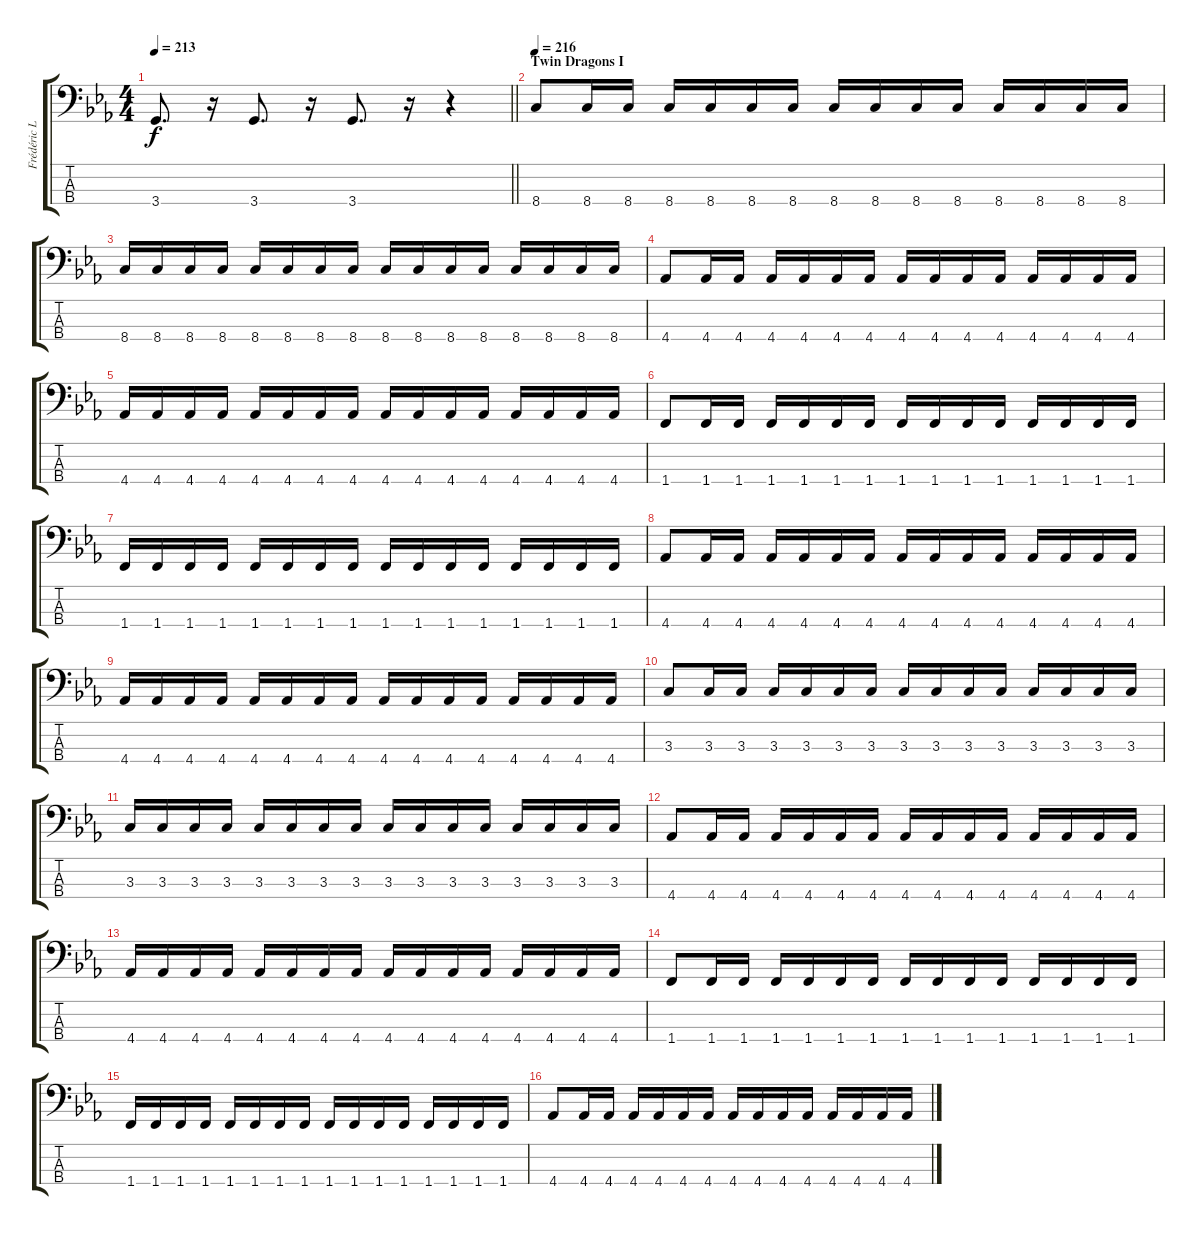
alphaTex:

\track ("Frédéric Leclercq (Bass)" "Frédéric L") {instrument electricbasspick}
\staff {score tabs}
\tuning (G2 D2 A1 E1) {hide}
\ts (4 4)
\tempo 213
\clef f4
\barLineRight lightlight
\ks eb
3.4.8{d dy f} r.16 3.4.8{d} r.16 3.4.8{d} r.16 r.4 |
\section ("" "Twin Dragons I")
\tempo 216
8.4.8 8.4.16 8.4.16 8.4.16 8.4.16 8.4.16 8.4.16 8.4.16 8.4.16 8.4.16 8.4.16 8.4.16 8.4.16 8.4.16 8.4.16 |
8.4.16 8.4.16 8.4.16 8.4.16 8.4.16 8.4.16 8.4.16 8.4.16 8.4.16 8.4.16 8.4.16 8.4.16 8.4.16 8.4.16 8.4.16 8.4.16 |
4.4.8 4.4.16 4.4.16 4.4.16 4.4.16 4.4.16 4.4.16 4.4.16 4.4.16 4.4.16 4.4.16 4.4.16 4.4.16 4.4.16 4.4.16 |
4.4.16 4.4.16 4.4.16 4.4.16 4.4.16 4.4.16 4.4.16 4.4.16 4.4.16 4.4.16 4.4.16 4.4.16 4.4.16 4.4.16 4.4.16 4.4.16 |
1.4.8 1.4.16 1.4.16 1.4.16 1.4.16 1.4.16 1.4.16 1.4.16 1.4.16 1.4.16 1.4.16 1.4.16 1.4.16 1.4.16 1.4.16 |
1.4.16 1.4.16 1.4.16 1.4.16 1.4.16 1.4.16 1.4.16 1.4.16 1.4.16 1.4.16 1.4.16 1.4.16 1.4.16 1.4.16 1.4.16 1.4.16 |
4.4.8 4.4.16 4.4.16 4.4.16 4.4.16 4.4.16 4.4.16 4.4.16 4.4.16 4.4.16 4.4.16 4.4.16 4.4.16 4.4.16 4.4.16 |
4.4.16 4.4.16 4.4.16 4.4.16 4.4.16 4.4.16 4.4.16 4.4.16 4.4.16 4.4.16 4.4.16 4.4.16 4.4.16 4.4.16 4.4.16 4.4.16 |
3.3.8 3.3.16 3.3.16 3.3.16 3.3.16 3.3.16 3.3.16 3.3.16 3.3.16 3.3.16 3.3.16 3.3.16 3.3.16 3.3.16 3.3.16 |
3.3.16 3.3.16 3.3.16 3.3.16 3.3.16 3.3.16 3.3.16 3.3.16 3.3.16 3.3.16 3.3.16 3.3.16 3.3.16 3.3.16 3.3.16 3.3.16 |
4.4.8 4.4.16 4.4.16 4.4.16 4.4.16 4.4.16 4.4.16 4.4.16 4.4.16 4.4.16 4.4.16 4.4.16 4.4.16 4.4.16 4.4.16 |
4.4.16 4.4.16 4.4.16 4.4.16 4.4.16 4.4.16 4.4.16 4.4.16 4.4.16 4.4.16 4.4.16 4.4.16 4.4.16 4.4.16 4.4.16 4.4.16 |
1.4.8 1.4.16 1.4.16 1.4.16 1.4.16 1.4.16 1.4.16 1.4.16 1.4.16 1.4.16 1.4.16 1.4.16 1.4.16 1.4.16 1.4.16 |
1.4.16 1.4.16 1.4.16 1.4.16 1.4.16 1.4.16 1.4.16 1.4.16 1.4.16 1.4.16 1.4.16 1.4.16 1.4.16 1.4.16 1.4.16 1.4.16 |
4.4.8 4.4.16 4.4.16 4.4.16 4.4.16 4.4.16 4.4.16 4.4.16 4.4.16 4.4.16 4.4.16 4.4.16 4.4.16 4.4.16 4.4.16
